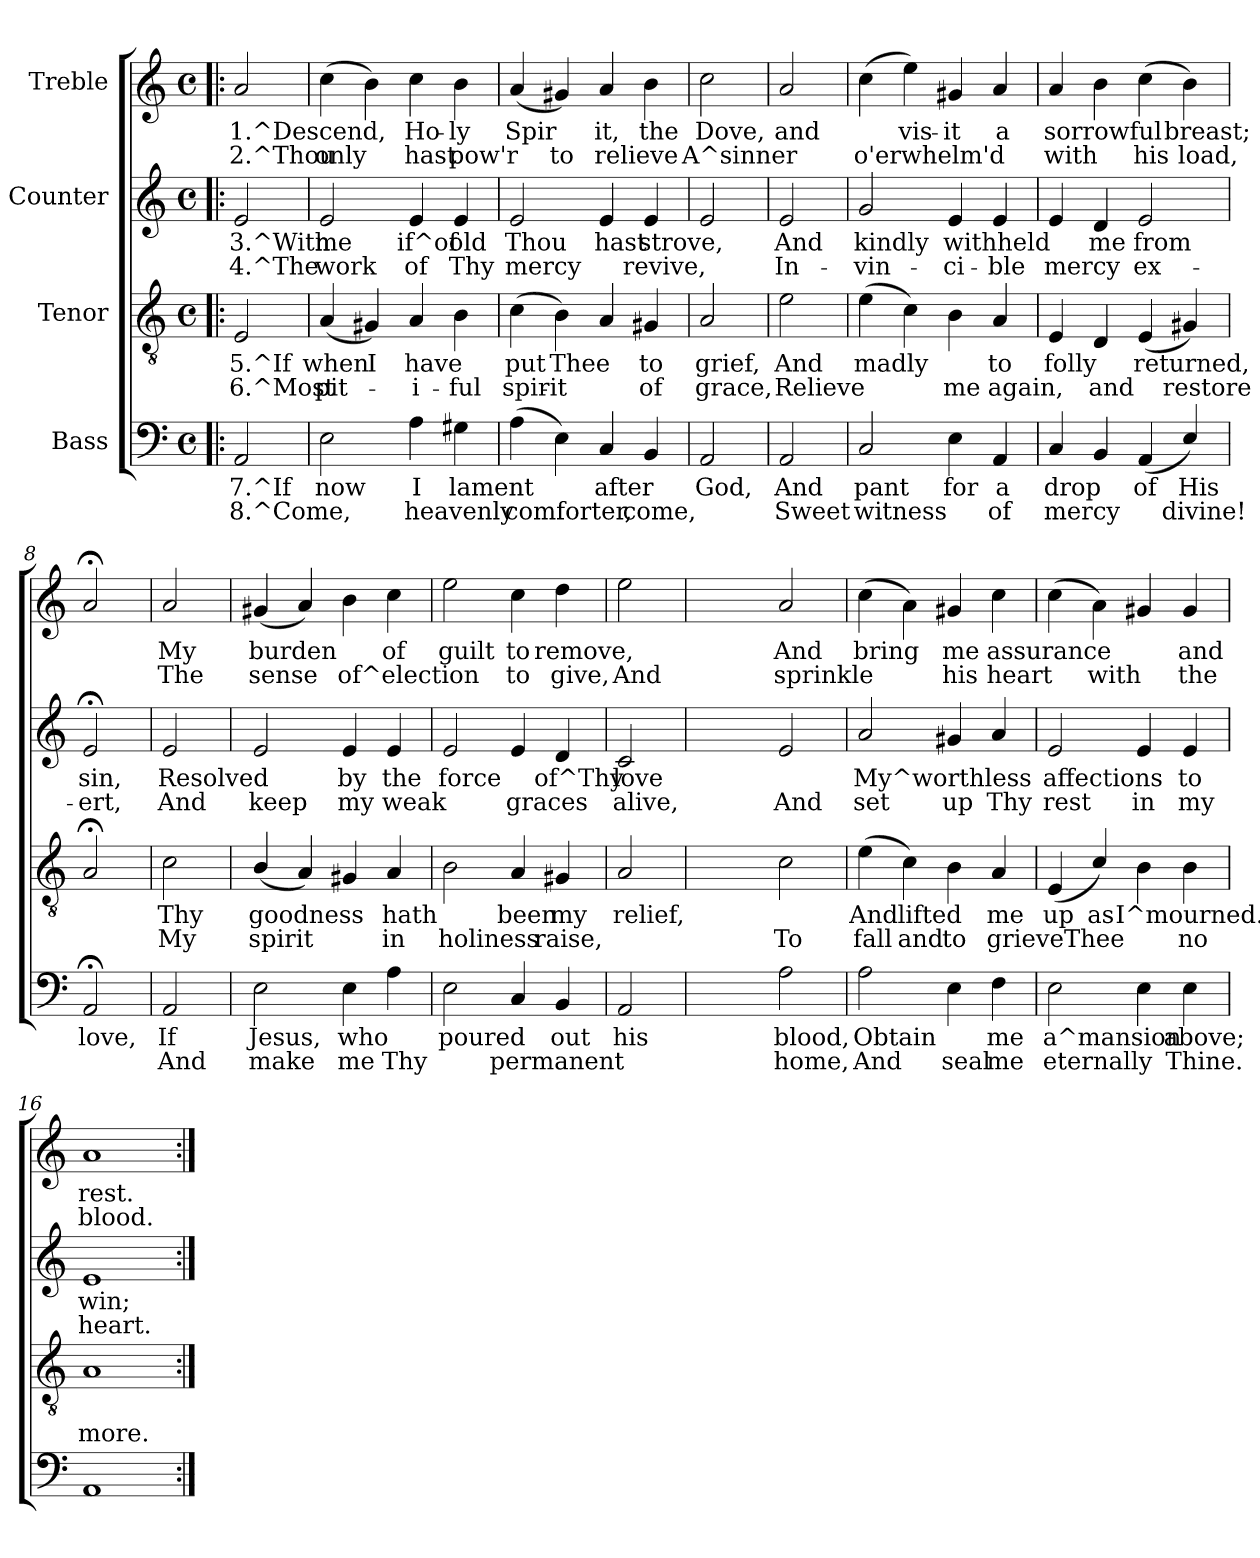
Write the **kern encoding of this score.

**kern	**text	**text	**kern	**text	**text	**kern	**text	**text	**kern	**text	**text
*part4	*part4	*part4	*part3	*part3	*part3	*part2	*part2	*part2	*part1	*part1	*part1
*staff4	*staff4	*staff4	*staff3	*staff3	*staff3	*staff2	*staff2	*staff2	*staff1	*staff1	*staff1
*I"Bass	*	*	*I"Tenor	*	*	*I"Counter	*	*	*I"Treble	*	*
!!LO:PB:g=z
*stria5	*	*	*stria5	*	*	*stria5	*	*	*stria5	*	*
*clefF4	*	*	*clefGv2	*	*	*clefG2	*	*	*clefG2	*	*
*k[]	*	*	*k[]	*	*	*k[]	*	*	*k[]	*	*
*C:	*	*	*C:	*	*	*C:	*	*	*C:	*	*
*M4/4	*	*	*M4/4	*	*	*M4/4	*	*	*M4/4	*	*
*met(c)	*	*	*met(c)	*	*	*met(c)	*	*	*met(c)	*	*
=1!|:	=1!|:	=1!|:	=1!|:	=1!|:	=1!|:	=1!|:	=1!|:	=1!|:	=1!|:	=1!|:	=1!|:
!	!LO:LY:b:rj	!LO:LY:b:rj	!	!LO:LY:b:rj	!LO:LY:b:rj	!	!LO:LY:b:rj	!LO:LY:b:rj	!	!LO:LY:b:rj	!LO:LY:b:rj
2AA/	7.^If	8.^Come,	2E/	5.^If	6.^Most	2e/	3.^With	4.^The	2a/	1.^Descend,	2.^Thou
=2	=2	=2	=2	=2	=2	=2	=2	=2	=2	=2	=2
!	!LO:LY:b:rj	!LO:LY:b:rj	!	!LO:LY:b:rj	!LO:LY:b:rj	!	!LO:LY:b:rj	!LO:LY:b:rj	!	!LO:LY:b:rj	!LO:LY:b:rj
2E\	now	.	(<4A/	when	pit-	2e/	me	work	(>4cc\	.	only
!	!	!	!	!LO:LY:b:rj	!LO:LY:b:rj	!	!	!	!	!LO:LY:b:rj	!LO:LY:b:rj
.	.	.	4G#X/)	-I	.	.	.	.	4b\)	.	-
!	!LO:LY:b:rj	!LO:LY:b:rj	!	!LO:LY:b:rj	!LO:LY:b:rj	!	!LO:LY:b:rj	!LO:LY:b:rj	!	!LO:LY:b:rj	!LO:LY:b:rj
4A\	I	heavenly	4A/	have	i-	4e/	if^of	of	4cc\	-Ho-	-hast
!	!LO:LY:b:rj	!LO:LY:b:rj	!	!LO:LY:b:rj	!LO:LY:b:rj	!	!LO:LY:b:rj	!LO:LY:b:rj	!	!LO:LY:b:rj	!LO:LY:b:rj
4G#X\	lament	.	4B\	-	ful	4e/	old	Thy	4b\	ly	pow'r
=3	=3	=3	=3	=3	=3	=3	=3	=3	=3	=3	=3
!	!LO:LY:b:rj	!LO:LY:b:rj	!	!LO:LY:b:rj	!LO:LY:b:rj	!	!LO:LY:b:rj	!LO:LY:b:rj	!	!LO:LY:b:rj	!LO:LY:b:rj
(>4A\	.	comforter,	(>4c\	put	spir-	2e/	Thou	mercy	(<4a>/	Spir-	--
!	!LO:LY:b:rj	!LO:LY:b:rj	!	!LO:LY:b:rj	!LO:LY:b:rj	!	!	!	!	!LO:LY:b:rj	!LO:LY:b:rj
4E\)	.	.	4B\)	-Thee	it	.	.	.	4g#X/)	-	to
!	!LO:LY:b:rj	!LO:LY:b:rj	!	!LO:LY:b:rj	!LO:LY:b:rj	!	!LO:LY:b:rj	!LO:LY:b:rj	!	!LO:LY:b:rj	!LO:LY:b:rj
4C/	after	.	4A/	.	.	4e/	hast	.	4a/	it,	relieve
!	!LO:LY:b:rj	!LO:LY:b:rj	!	!LO:LY:b:rj	!LO:LY:b:rj	!	!LO:LY:b:rj	!LO:LY:b:rj	!	!LO:LY:b:rj	!LO:LY:b:rj
4BB/	.	come,	4G#X/	to	of	4e/	strove,	revive,	4b\	the	.
=4	=4	=4	=4	=4	=4	=4	=4	=4	=4	=4	=4
!	!LO:LY:b:rj	!	!	!LO:LY:b:rj	!LO:LY:b:rj	!	!LO:LY:b:rj	!	!	!LO:LY:b:rj	!LO:LY:b:rj
2AA/	God,	.	2A/	grief,	grace,	2e/	.	.	2cc\	Dove,	A^sinner
=5	=5	=5	=5	=5	=5	=5	=5	=5	=5	=5	=5
!	!LO:LY:b:rj	!LO:LY:b:rj	!	!LO:LY:b:rj	!LO:LY:b:rj	!	!LO:LY:b:rj	!LO:LY:b:rj	!	!LO:LY:b:rj	!
2AA/	And	Sweet	2e\	And	Relieve	2e/	And	In-	2a/	and	.
=6	=6	=6	=6	=6	=6	=6	=6	=6	=6	=6	=6
!	!LO:LY:b:rj	!LO:LY:b:rj	!	!LO:LY:b:rj	!LO:LY:b:rj	!	!LO:LY:b:rj	!LO:LY:b:rj	!	!LO:LY:b:rj	!LO:LY:b:rj
2C/	pant	witness	(>4e\	madly	.	2g/	-kindly	vin-	(>4cc\	.	o'erwhelm'd
!	!	!	!	!LO:LY:b:rj	!LO:LY:b:rj	!	!	!	!	!LO:LY:b:rj	!LO:LY:b:rj
.	.	.	4c\)	.	.	.	.	.	4ee\)	vis-	-
!	!LO:LY:b:rj	!LO:LY:b:rj	!	!LO:LY:b:rj	!LO:LY:b:rj	!	!LO:LY:b:rj	!LO:LY:b:rj	!	!LO:LY:b:rj	!LO:LY:b:rj
4E\	for	.	4B\	.	me	4e/	-withheld	ci-	4g#X/	it	.
!	!LO:LY:b:rj	!LO:LY:b:rj	!	!LO:LY:b:rj	!LO:LY:b:rj	!	!LO:LY:b:rj	!LO:LY:b:rj	!	!LO:LY:b:rj	!LO:LY:b:rj
4AA/	a	of	4A/	to	again,	4e/	-	ble	4a/	a	.
=7	=7	=7	=7	=7	=7	=7	=7	=7	=7	=7	=7
!	!LO:LY:b:rj	!LO:LY:b:rj	!	!LO:LY:b:rj	!LO:LY:b:rj	!	!LO:LY:b:rj	!LO:LY:b:rj	!	!LO:LY:b:rj	!LO:LY:b:rj
4C/	drop	mercy	4E/	folly	.	4e/	.	mercy	4a/	sorrowful	with
!	!LO:LY:b:rj	!LO:LY:b:rj	!	!LO:LY:b:rj	!LO:LY:b:rj	!	!LO:LY:b:rj	!LO:LY:b:rj	!	!LO:LY:b:rj	!LO:LY:b:rj
4BB/	.	.	4D/	.	and	4d/	me	.	4b\	.	.
!	!LO:LY:b:rj	!LO:LY:b:rj	!	!LO:LY:b:rj	!LO:LY:b:rj	!	!LO:LY:b:rj	!LO:LY:b:rj	!	!LO:LY:b:rj	!LO:LY:b:rj
(<4AA/	of	.	(<4E/	returned,	.	2e/	from	ex-	(>4cc\	.	his
!	!LO:LY:b:rj	!LO:LY:b:rj	!	!LO:LY:b:rj	!LO:LY:b:rj	!	!	!	!	!LO:LY:b:rj	!LO:LY:b:rj
4E/)	His	divine!	4G#X/)	.	restore	.	.	.	4b\)	breast;	load,
=8	=8	=8	=8	=8	=8	=8	=8	=8	=8	=8	=8
!	!LO:LY:b:rj	!	!	!LO:LY:b:rj	!	!	!LO:LY:b:rj	!LO:LY:b:rj	!	!LO:LY:b:rj	!
2AA;</	love,	.	2A;</	.	.	2e;</	-sin,	ert,	2a;</	.	.
=9	=9	=9	=9	=9	=9	=9	=9	=9	=9	=9	=9
!	!LO:LY:b:rj	!LO:LY:b:rj	!	!LO:LY:b:rj	!LO:LY:b:rj	!	!LO:LY:b:rj	!LO:LY:b:rj	!	!LO:LY:b:rj	!LO:LY:b:rj
2AA/	If	And	2c\	Thy	My	2e/	Resolved	And	2a/	My	The
=10	=10	=10	=10	=10	=10	=10	=10	=10	=10	=10	=10
!	!LO:LY:b:rj	!LO:LY:b:rj	!	!LO:LY:b:rj	!LO:LY:b:rj	!	!LO:LY:b:rj	!LO:LY:b:rj	!	!LO:LY:b:rj	!LO:LY:b:rj
2E\	Jesus,	make	(<4B/	goodness	spirit	2e/	.	keep	(<4g#X/	burden	sense
!	!	!	!	!LO:LY:b:rj	!LO:LY:b:rj	!	!	!	!	!LO:LY:b:rj	!LO:LY:b:rj
.	.	.	4A/)	.	.	.	.	.	4a/)	.	.
!	!LO:LY:b:rj	!LO:LY:b:rj	!	!LO:LY:b:rj	!LO:LY:b:rj	!	!LO:LY:b:rj	!LO:LY:b:rj	!	!LO:LY:b:rj	!LO:LY:b:rj
4E\	who	me	4G#X/	.	.	4e/	by	my	4b\	.	of^election
!	!LO:LY:b:rj	!LO:LY:b:rj	!	!LO:LY:b:rj	!LO:LY:b:rj	!	!LO:LY:b:rj	!LO:LY:b:rj	!	!LO:LY:b:rj	!LO:LY:b:rj
4A\	.	Thy	4A/	hath	in	4e/	the	weak	4cc\	of	.
=11	=11	=11	=11	=11	=11	=11	=11	=11	=11	=11	=11
!	!LO:LY:b:rj	!LO:LY:b:rj	!	!LO:LY:b:rj	!LO:LY:b:rj	!	!LO:LY:b:rj	!LO:LY:b:rj	!	!LO:LY:b:rj	!LO:LY:b:rj
2E\	poured	.	2B\	.	holiness	2e/	force	.	2ee\	guilt	.
!	!LO:LY:b:rj	!LO:LY:b:rj	!	!LO:LY:b:rj	!LO:LY:b:rj	!	!LO:LY:b:rj	!LO:LY:b:rj	!	!LO:LY:b:rj	!LO:LY:b:rj
4C/	.	permanent	4A/	been	.	4e/	.	graces	4cc\	to	to
!	!LO:LY:b:rj	!LO:LY:b:rj	!	!LO:LY:b:rj	!LO:LY:b:rj	!	!LO:LY:b:rj	!LO:LY:b:rj	!	!LO:LY:b:rj	!LO:LY:b:rj
4BB/	out	.	4G#X/	my	raise,	4d/	of^Thy	.	4dd\	remove,	give,
=12	=12	=12	=12	=12	=12	=12	=12	=12	=12	=12	=12
!	!LO:LY:b:rj	!	!	!LO:LY:b:rj	!	!	!LO:LY:b:rj	!LO:LY:b:rj	!	!LO:LY:b:rj	!LO:LY:b:rj
2AA/	his	.	2A/	relief,	.	2c/	love	alive,	2ee\	.	And
=13	=13	=13	=13	=13	=13	=13	=13	=13	=13	=13	=13
!	!LO:LY:b:rj	!LO:LY:b:rj	!	!LO:LY:b:rj	!LO:LY:b:rj	!	!LO:LY:b:rj	!LO:LY:b:rj	!	!LO:LY:b:rj	!LO:LY:b:rj
2A\	blood,	home,	2c\	.	To	2e/	.	And	2a/	And	sprinkle
=14	=14	=14	=14	=14	=14	=14	=14	=14	=14	=14	=14
!	!LO:LY:b:rj	!LO:LY:b:rj	!	!LO:LY:b:rj	!LO:LY:b:rj	!	!LO:LY:b:rj	!LO:LY:b:rj	!	!LO:LY:b:rj	!LO:LY:b:rj
2A\	Obtain	And	(>4e\	And	fall	2a/	My^worthless	set	(>4cc\	bring	.
!	!	!	!	!LO:LY:b:rj	!LO:LY:b:rj	!	!	!	!	!LO:LY:b:rj	!LO:LY:b:rj
.	.	.	4c\)	lifted	and	.	.	.	4a\)	.	.
!	!LO:LY:b:rj	!LO:LY:b:rj	!	!LO:LY:b:rj	!LO:LY:b:rj	!	!LO:LY:b:rj	!LO:LY:b:rj	!	!LO:LY:b:rj	!LO:LY:b:rj
4E\	.	seal	4B\	.	to	4g#X/	.	up	4g#X/	me	his
!	!LO:LY:b:rj	!LO:LY:b:rj	!	!LO:LY:b:rj	!LO:LY:b:rj	!	!LO:LY:b:rj	!LO:LY:b:rj	!	!LO:LY:b:rj	!LO:LY:b:rj
4F\	me	me	4A/	me	grieveThee	4a/	.	Thy	4cc\	assurance	heart
=15	=15	=15	=15	=15	=15	=15	=15	=15	=15	=15	=15
!	!LO:LY:b:rj	!LO:LY:b:rj	!	!LO:LY:b:rj	!LO:LY:b:rj	!	!LO:LY:b:rj	!LO:LY:b:rj	!	!LO:LY:b:rj	!LO:LY:b:rj
2E\	a^mansion	eternally	(<4E/	up	.	2e/	affections	rest	(>4cc\	.	.
!	!	!	!	!LO:LY:b:rj	!LO:LY:b:rj	!	!	!	!	!LO:LY:b:rj	!LO:LY:b:rj
.	.	.	4c/)	as	.	.	.	.	4a\)	.	with
!	!LO:LY:b:rj	!LO:LY:b:rj	!	!LO:LY:b:rj	!LO:LY:b:rj	!	!LO:LY:b:rj	!LO:LY:b:rj	!	!LO:LY:b:rj	!LO:LY:b:rj
4E\	.	.	4B\	I^mourned.	.	4e/	.	in	4g#X/	.	.
!	!LO:LY:b:rj	!LO:LY:b:rj	!	!LO:LY:b:rj	!LO:LY:b:rj	!	!LO:LY:b:rj	!LO:LY:b:rj	!	!LO:LY:b:rj	!LO:LY:b:rj
4E\	above;	Thine.	4B\	.	no	4e/	to	my	4g#/	and	the
=16	=16	=16	=16	=16	=16	=16	=16	=16	=16	=16	=16
!	!LO:LY:b:rj	!	!	!LO:LY:b:rj	!LO:LY:b:rj	!	!LO:LY:b:rj	!LO:LY:b:rj	!	!LO:LY:b:rj	!LO:LY:b:rj
1AA	.	.	1A	.	more.	1e	win;	heart.	1a	rest.	blood.
=:|!	=:|!	=:|!	=:|!	=:|!	=:|!	=:|!	=:|!	=:|!	=:|!	=:|!	=:|!
*-	*-	*-	*-	*-	*-	*-	*-	*-	*-	*-	*-
